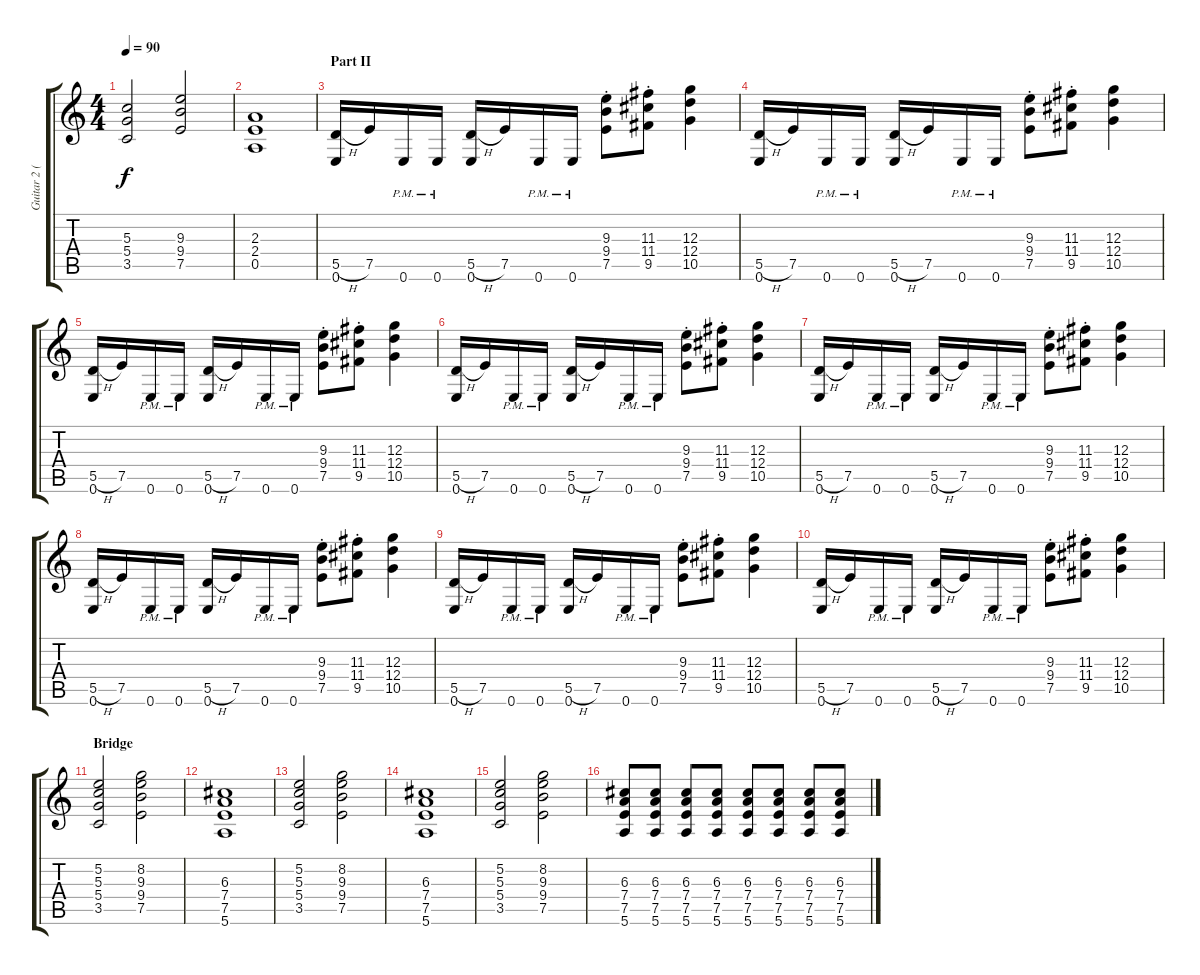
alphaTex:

\track ("Guitar 2 (Pat)" "Guitar 2 (") {instrument overdrivenguitar}
\staff {score tabs}
\tuning (E4 B3 G3 D3 A2 E2) {hide}
\ts (4 4)
\tempo 90
\clef g2
\ks c
(5.3 5.4 3.5).2{dy f} (9.3 9.4 7.5).2 |
(2.3 2.4 0.5).1 |
\section ("" "Part II")
(5.5{h} 0.6).16 7.5.16 0.6{pm}.16 0.6{pm}.16 (5.5{h} 0.6).16 7.5.16 0.6{pm}.16 0.6{pm}.16 (9.3{st} 9.4{st} 7.5{st}).8 (11.3{st} 11.4{st} 9.5{st}).8 (12.3 12.4 10.5).4 |
(5.5{h} 0.6).16 7.5.16 0.6{pm}.16 0.6{pm}.16 (5.5{h} 0.6).16 7.5.16 0.6{pm}.16 0.6{pm}.16 (9.3{st} 9.4{st} 7.5{st}).8 (11.3{st} 11.4{st} 9.5{st}).8 (12.3 12.4 10.5).4 |
(5.5{h} 0.6).16 7.5.16 0.6{pm}.16 0.6{pm}.16 (5.5{h} 0.6).16 7.5.16 0.6{pm}.16 0.6{pm}.16 (9.3{st} 9.4{st} 7.5{st}).8 (11.3{st} 11.4{st} 9.5{st}).8 (12.3 12.4 10.5).4 |
(5.5{h} 0.6).16 7.5.16 0.6{pm}.16 0.6{pm}.16 (5.5{h} 0.6).16 7.5.16 0.6{pm}.16 0.6{pm}.16 (9.3{st} 9.4{st} 7.5{st}).8 (11.3{st} 11.4{st} 9.5{st}).8 (12.3 12.4 10.5).4 |
(5.5{h} 0.6).16 7.5.16 0.6{pm}.16 0.6{pm}.16 (5.5{h} 0.6).16 7.5.16 0.6{pm}.16 0.6{pm}.16 (9.3{st} 9.4{st} 7.5{st}).8 (11.3{st} 11.4{st} 9.5{st}).8 (12.3 12.4 10.5).4 |
(5.5{h} 0.6).16 7.5.16 0.6{pm}.16 0.6{pm}.16 (5.5{h} 0.6).16 7.5.16 0.6{pm}.16 0.6{pm}.16 (9.3{st} 9.4{st} 7.5{st}).8 (11.3{st} 11.4{st} 9.5{st}).8 (12.3 12.4 10.5).4 |
(5.5{h} 0.6).16 7.5.16 0.6{pm}.16 0.6{pm}.16 (5.5{h} 0.6).16 7.5.16 0.6{pm}.16 0.6{pm}.16 (9.3{st} 9.4{st} 7.5{st}).8 (11.3{st} 11.4{st} 9.5{st}).8 (12.3 12.4 10.5).4 |
(5.5{h} 0.6).16 7.5.16 0.6{pm}.16 0.6{pm}.16 (5.5{h} 0.6).16 7.5.16 0.6{pm}.16 0.6{pm}.16 (9.3{st} 9.4{st} 7.5{st}).8 (11.3{st} 11.4{st} 9.5{st}).8 (12.3 12.4 10.5).4 |
\section ("" "Bridge")
(5.2 5.3 5.4 3.5).2 (8.2 9.3 9.4 7.5).2 |
(6.3 7.4 7.5 5.6).1 |
(5.2 5.3 5.4 3.5).2 (8.2 9.3 9.4 7.5).2 |
(6.3 7.4 7.5 5.6).1 |
(5.2 5.3 5.4 3.5).2 (8.2 9.3 9.4 7.5).2 |
(6.3 7.4 7.5 5.6).8 (6.3 7.4 7.5 5.6).8 (6.3 7.4 7.5 5.6).8 (6.3 7.4 7.5 5.6).8 (6.3 7.4 7.5 5.6).8 (6.3 7.4 7.5 5.6).8 (6.3 7.4 7.5 5.6).8 (6.3 7.4 7.5 5.6).8
